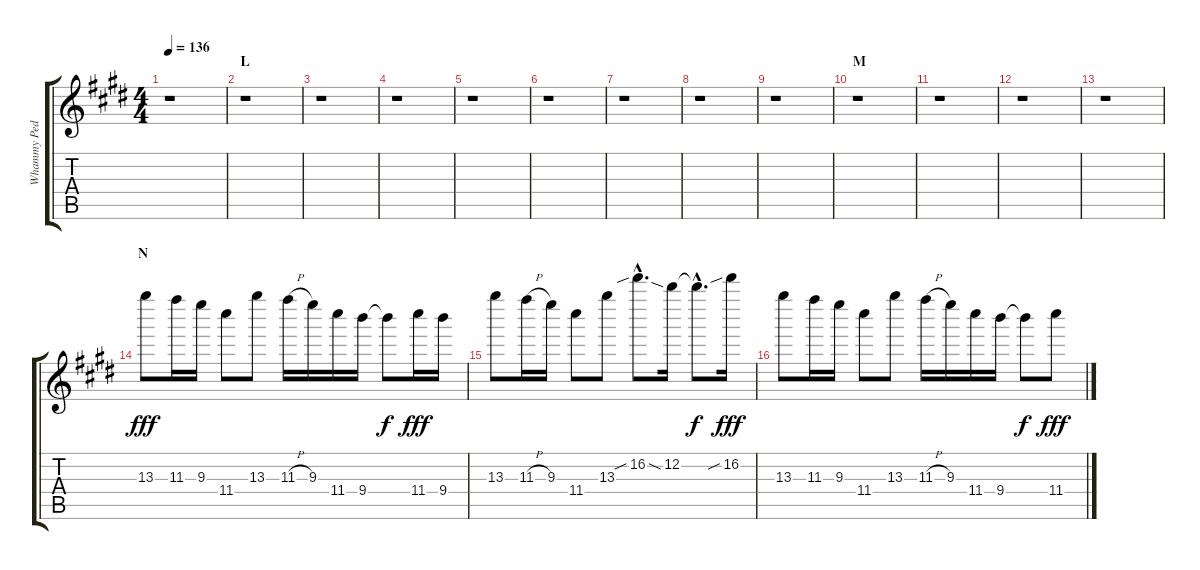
\track ("Whammy Pedal +15ma" "Whammy Ped") {instrument distortionguitar}
\staff {score tabs}
\tuning (E6 B5 G5 D5 A4 E4) {hide}
\ts (4 4)
\tempo 136
\clef g2
\ks e
r.1{dy f} |
\section ("" "L")
r.1 |
r.1 |
r.1 |
r.1 |
r.1 |
r.1 |
r.1 |
r.1 |
\section ("" "M")
r.1 |
r.1 |
r.1 |
r.1 |
\section ("" "N")
13.3.8{dy fff} 11.3.16 9.3.16 11.4.8 13.3.8 11.3{h}.16 9.3.16 11.4.16 9.4.16 9.4{t}.8{dy f} 11.4.16{dy fff} 9.4.16 |
13.3.8 11.3{h}.16 9.3.16 11.4.8 13.3.8 16.2{sib hac}.8{d} 12.2{sia}.16 12.2{hac t}.8{d dy f} 16.2{sib}.16{dy fff} |
13.3.8 11.3.16 9.3.16 11.4.8 13.3.8 11.3{h}.16 9.3.16 11.4.16 9.4.16 9.4{t}.8{dy f} 11.4.8{dy fff}
